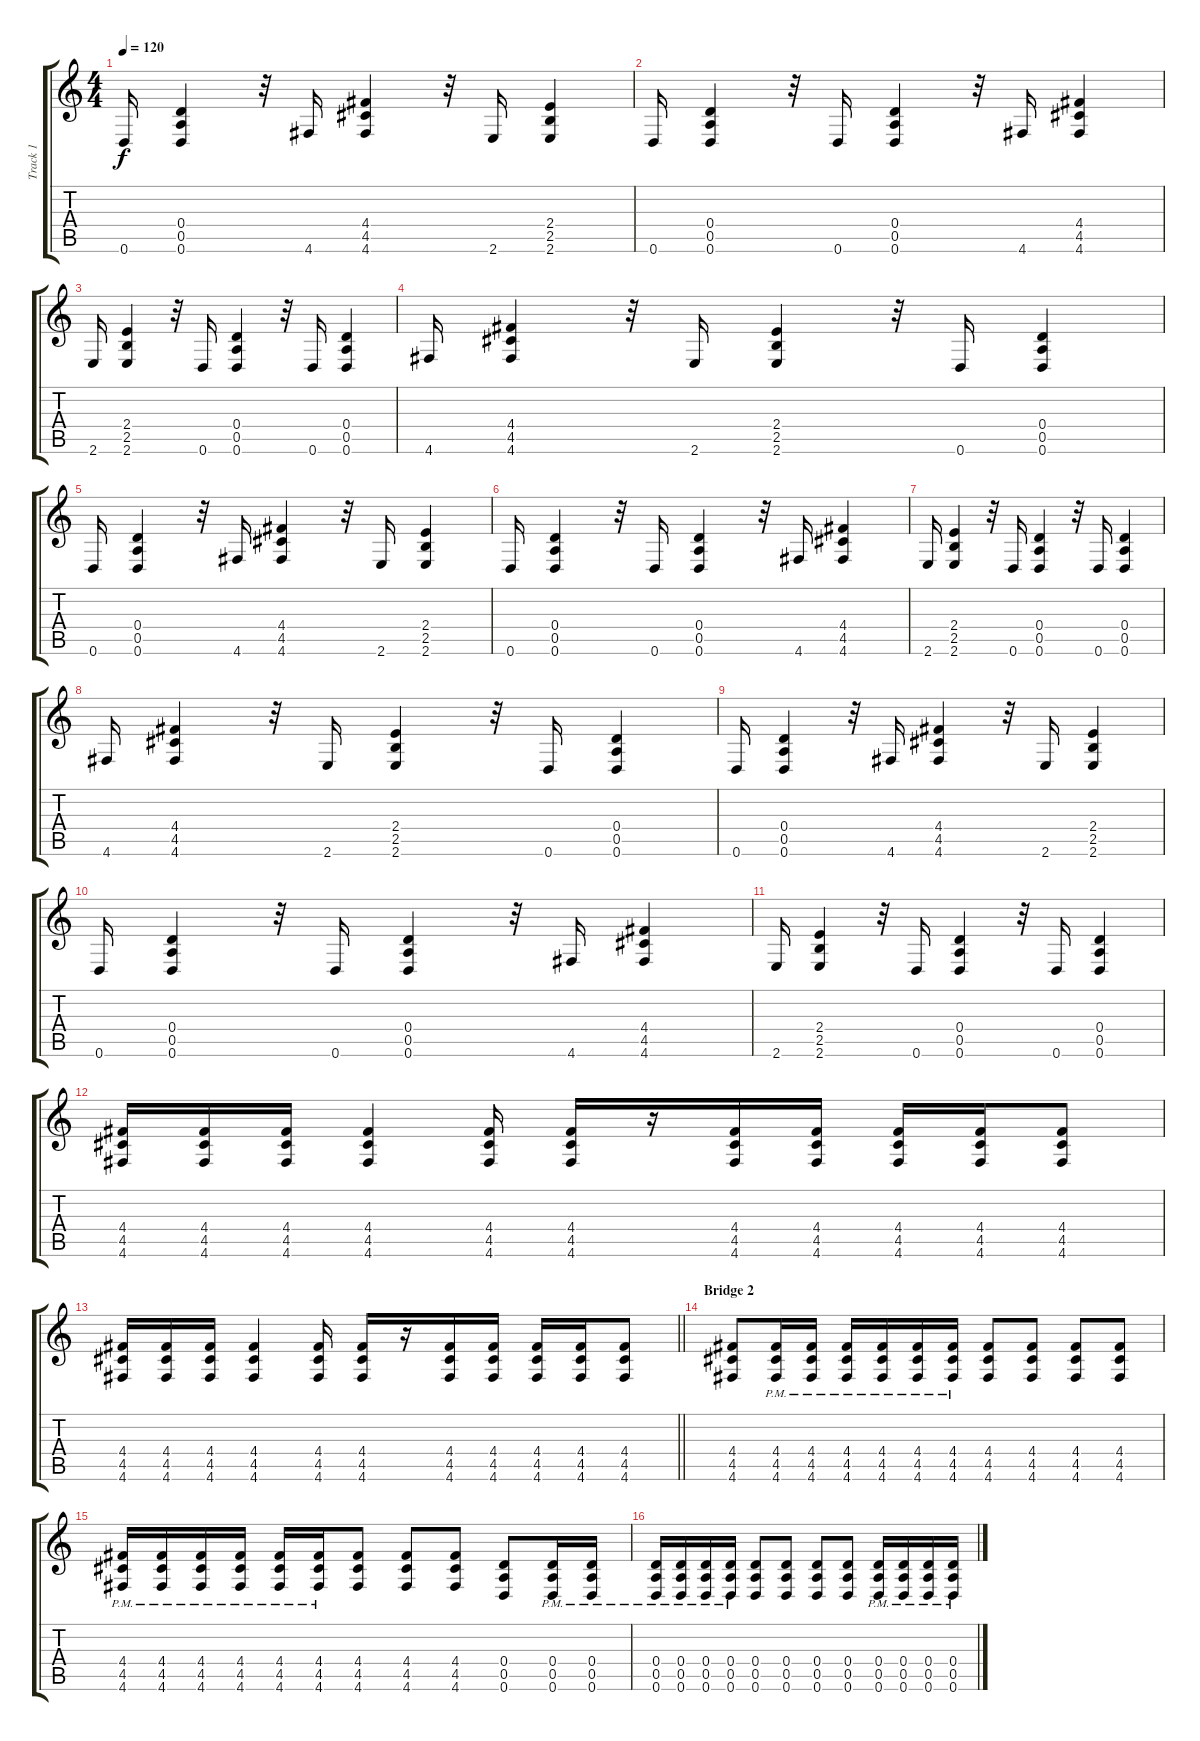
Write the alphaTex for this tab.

\track ("Track 1" "Track 1") {instrument distortionguitar}
\staff {score tabs}
\tuning (E4 B3 G3 D3 A2 D2) {hide}
\ts (4 4)
\tempo 120
\clef g2
\ks c
0.6.16{dy f} (0.4 0.5 0.6).4 r.32 4.6.16 (4.4 4.5 4.6).4 r.32 2.6.16 (2.4 2.5 2.6).4 |
0.6.16 (0.4 0.5 0.6).4 r.32 0.6.16 (0.4 0.5 0.6).4 r.32 4.6.16 (4.4 4.5 4.6).4 |
2.6.16 (2.4 2.5 2.6).4 r.32 0.6.16 (0.4 0.5 0.6).4 r.32 0.6.16 (0.4 0.5 0.6).4 |
4.6.16 (4.4 4.5 4.6).4 r.32 2.6.16 (2.4 2.5 2.6).4 r.32 0.6.16 (0.4 0.5 0.6).4 |
0.6.16 (0.4 0.5 0.6).4 r.32 4.6.16 (4.4 4.5 4.6).4 r.32 2.6.16 (2.4 2.5 2.6).4 |
0.6.16 (0.4 0.5 0.6).4 r.32 0.6.16 (0.4 0.5 0.6).4 r.32 4.6.16 (4.4 4.5 4.6).4 |
2.6.16 (2.4 2.5 2.6).4 r.32 0.6.16 (0.4 0.5 0.6).4 r.32 0.6.16 (0.4 0.5 0.6).4 |
4.6.16 (4.4 4.5 4.6).4 r.32 2.6.16 (2.4 2.5 2.6).4 r.32 0.6.16 (0.4 0.5 0.6).4 |
0.6.16 (0.4 0.5 0.6).4 r.32 4.6.16 (4.4 4.5 4.6).4 r.32 2.6.16 (2.4 2.5 2.6).4 |
0.6.16 (0.4 0.5 0.6).4 r.32 0.6.16 (0.4 0.5 0.6).4 r.32 4.6.16 (4.4 4.5 4.6).4 |
2.6.16 (2.4 2.5 2.6).4 r.32 0.6.16 (0.4 0.5 0.6).4 r.32 0.6.16 (0.4 0.5 0.6).4 |
(4.4 4.5 4.6).16 (4.4 4.5 4.6).16 (4.4 4.5 4.6).16 (4.4 4.5 4.6).4 (4.4 4.5 4.6).16 (4.4 4.5 4.6).16 r.16 (4.4 4.5 4.6).16 (4.4 4.5 4.6).16 (4.4 4.5 4.6).16 (4.4 4.5 4.6).16 (4.4 4.5 4.6).8 |
\barLineRight lightlight
(4.4 4.5 4.6).16 (4.4 4.5 4.6).16 (4.4 4.5 4.6).16 (4.4 4.5 4.6).4 (4.4 4.5 4.6).16 (4.4 4.5 4.6).16 r.16 (4.4 4.5 4.6).16 (4.4 4.5 4.6).16 (4.4 4.5 4.6).16 (4.4 4.5 4.6).16 (4.4 4.5 4.6).8 |
\section ("" "Bridge 2")
(4.4 4.5 4.6).8 (4.4{pm} 4.5{pm} 4.6{pm}).16 (4.4{pm} 4.5{pm} 4.6{pm}).16 (4.4{pm} 4.5{pm} 4.6{pm}).16 (4.4{pm} 4.5{pm} 4.6{pm}).16 (4.4{pm} 4.5{pm} 4.6{pm}).16 (4.4{pm} 4.5{pm} 4.6{pm}).16 (4.4 4.5 4.6).8 (4.4 4.5 4.6).8 (4.4 4.5 4.6).8 (4.4 4.5 4.6).8 |
(4.4{pm} 4.5{pm} 4.6{pm}).16 (4.4{pm} 4.5{pm} 4.6{pm}).16 (4.4{pm} 4.5{pm} 4.6{pm}).16 (4.4{pm} 4.5{pm} 4.6{pm}).16 (4.4{pm} 4.5{pm} 4.6{pm}).16 (4.4{pm} 4.5{pm} 4.6{pm}).16 (4.4 4.5 4.6).8 (4.4 4.5 4.6).8 (4.4 4.5 4.6).8 (0.4 0.5 0.6).8 (0.4{pm} 0.5{pm} 0.6{pm}).16 (0.4{pm} 0.5{pm} 0.6{pm}).16 |
(0.4{pm} 0.5{pm} 0.6{pm}).16 (0.4{pm} 0.5{pm} 0.6{pm}).16 (0.4{pm} 0.5{pm} 0.6{pm}).16 (0.4{pm} 0.5{pm} 0.6{pm}).16 (0.4 0.5 0.6).8 (0.4 0.5 0.6).8 (0.4 0.5 0.6).8 (0.4 0.5 0.6).8 (0.4{pm} 0.5{pm} 0.6{pm}).16 (0.4{pm} 0.5{pm} 0.6{pm}).16 (0.4{pm} 0.5{pm} 0.6{pm}).16 (0.4{pm} 0.5{pm} 0.6{pm}).16
